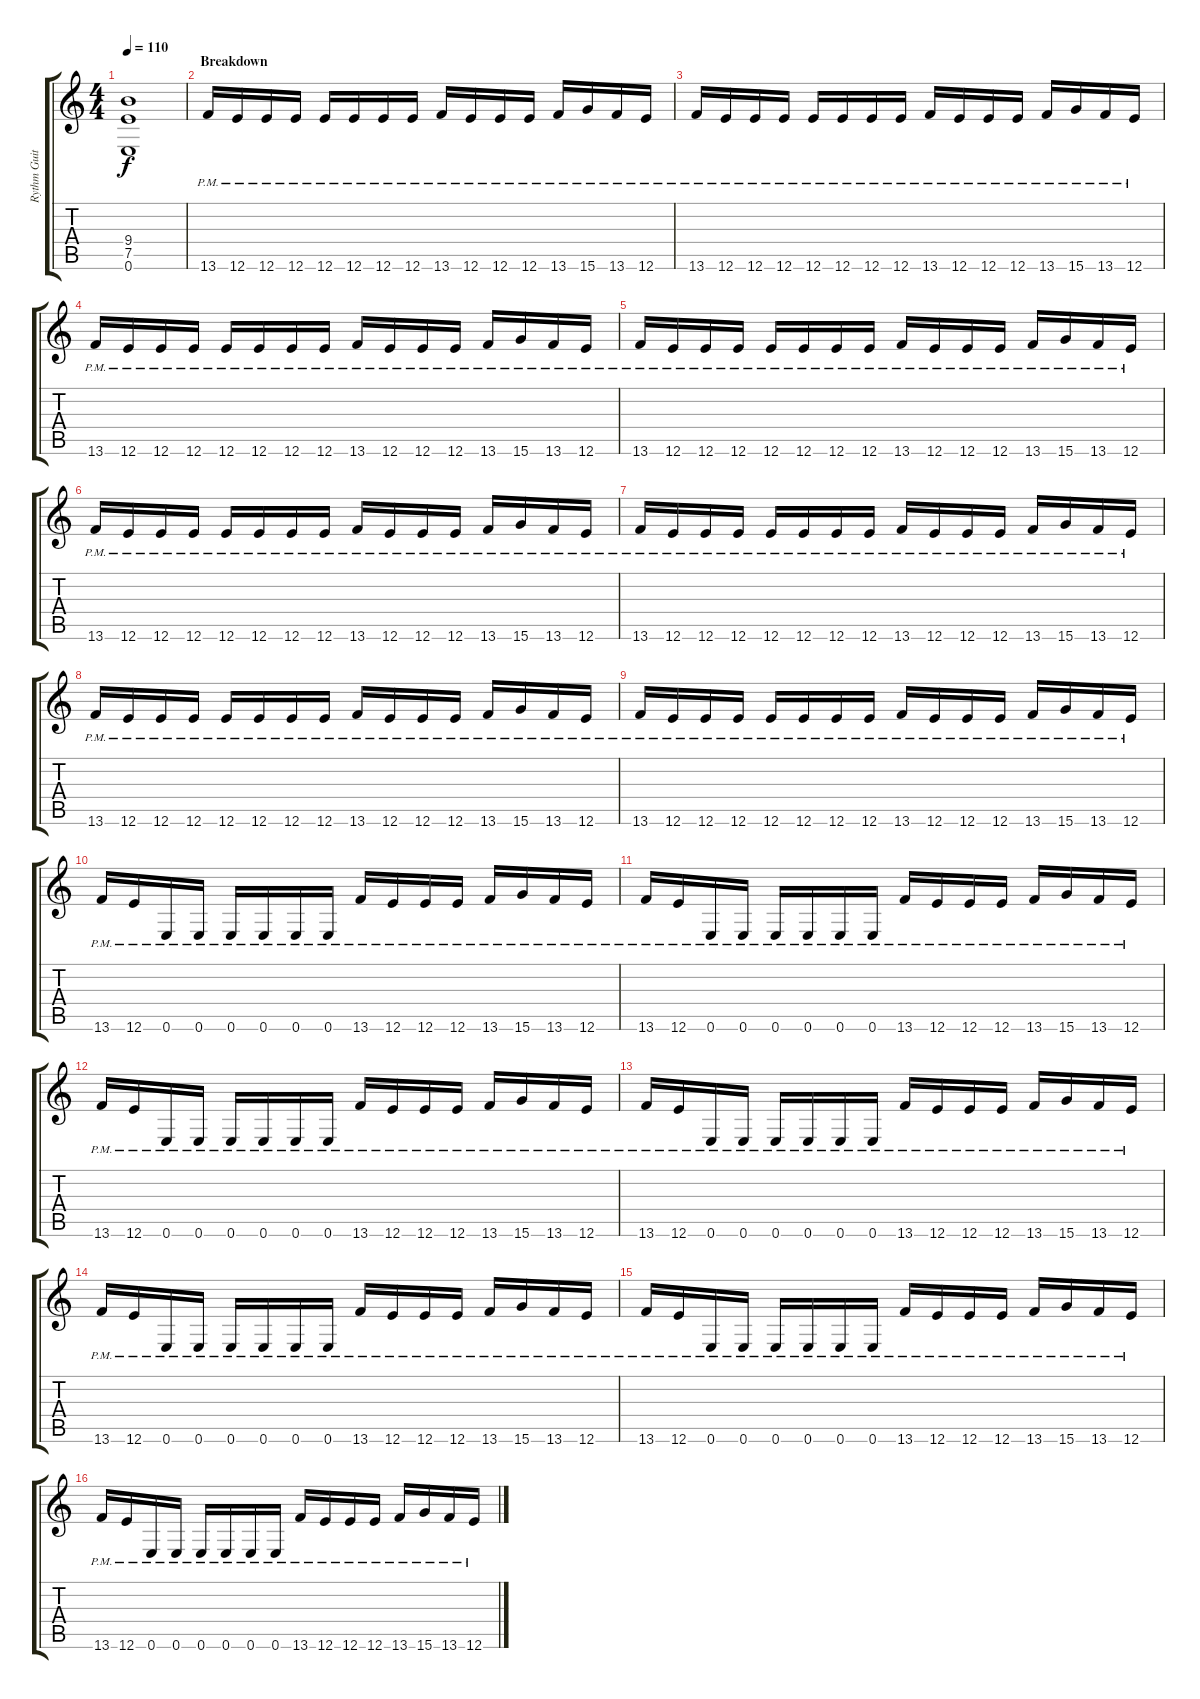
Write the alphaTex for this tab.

\track ("Rythm Guitar" "Rythm Guit") {instrument overdrivenguitar}
\staff {score tabs}
\tuning (E4 B3 G3 D3 A2 E2) {hide}
\ts (4 4)
\tempo 110
\clef g2
\ks c
(9.4{t} 7.5{t} 0.6{t}).1{dy f} |
\section ("" "Breakdown")
13.6{pm}.16{volume 14} 12.6{pm}.16 12.6{pm}.16 12.6{pm}.16 12.6{pm}.16 12.6{pm}.16 12.6{pm}.16 12.6{pm}.16 13.6{pm}.16 12.6{pm}.16 12.6{pm}.16 12.6{pm}.16 13.6{pm}.16 15.6{pm}.16 13.6{pm}.16 12.6{pm}.16 |
13.6{pm}.16 12.6{pm}.16 12.6{pm}.16 12.6{pm}.16 12.6{pm}.16 12.6{pm}.16 12.6{pm}.16 12.6{pm}.16 13.6{pm}.16 12.6{pm}.16 12.6{pm}.16 12.6{pm}.16 13.6{pm}.16 15.6{pm}.16 13.6{pm}.16 12.6{pm}.16 |
13.6{pm}.16 12.6{pm}.16 12.6{pm}.16 12.6{pm}.16 12.6{pm}.16 12.6{pm}.16 12.6{pm}.16 12.6{pm}.16 13.6{pm}.16 12.6{pm}.16 12.6{pm}.16 12.6{pm}.16 13.6{pm}.16 15.6{pm}.16 13.6{pm}.16 12.6{pm}.16 |
13.6{pm}.16 12.6{pm}.16 12.6{pm}.16 12.6{pm}.16 12.6{pm}.16 12.6{pm}.16 12.6{pm}.16 12.6{pm}.16 13.6{pm}.16 12.6{pm}.16 12.6{pm}.16 12.6{pm}.16 13.6{pm}.16 15.6{pm}.16 13.6{pm}.16 12.6{pm}.16 |
13.6{pm}.16 12.6{pm}.16 12.6{pm}.16 12.6{pm}.16 12.6{pm}.16 12.6{pm}.16 12.6{pm}.16 12.6{pm}.16 13.6{pm}.16 12.6{pm}.16 12.6{pm}.16 12.6{pm}.16 13.6{pm}.16 15.6{pm}.16 13.6{pm}.16 12.6{pm}.16 |
13.6{pm}.16 12.6{pm}.16 12.6{pm}.16 12.6{pm}.16 12.6{pm}.16 12.6{pm}.16 12.6{pm}.16 12.6{pm}.16 13.6{pm}.16 12.6{pm}.16 12.6{pm}.16 12.6{pm}.16 13.6{pm}.16 15.6{pm}.16 13.6{pm}.16 12.6{pm}.16 |
13.6{pm}.16 12.6{pm}.16 12.6{pm}.16 12.6{pm}.16 12.6{pm}.16 12.6{pm}.16 12.6{pm}.16 12.6{pm}.16 13.6{pm}.16 12.6{pm}.16 12.6{pm}.16 12.6{pm}.16 13.6{pm}.16 15.6{pm}.16 13.6{pm}.16 12.6{pm}.16 |
13.6{pm}.16 12.6{pm}.16 12.6{pm}.16 12.6{pm}.16 12.6{pm}.16 12.6{pm}.16 12.6{pm}.16 12.6{pm}.16 13.6{pm}.16 12.6{pm}.16 12.6{pm}.16 12.6{pm}.16 13.6{pm}.16 15.6{pm}.16 13.6{pm}.16 12.6{pm}.16 |
13.6{pm}.16 12.6{pm}.16 0.6{pm}.16 0.6{pm}.16 0.6{pm}.16 0.6{pm}.16 0.6{pm}.16 0.6{pm}.16 13.6{pm}.16 12.6{pm}.16 12.6{pm}.16 12.6{pm}.16 13.6{pm}.16 15.6{pm}.16 13.6{pm}.16 12.6{pm}.16 |
13.6{pm}.16 12.6{pm}.16 0.6{pm}.16 0.6{pm}.16 0.6{pm}.16 0.6{pm}.16 0.6{pm}.16 0.6{pm}.16 13.6{pm}.16 12.6{pm}.16 12.6{pm}.16 12.6{pm}.16 13.6{pm}.16 15.6{pm}.16 13.6{pm}.16 12.6{pm}.16 |
13.6{pm}.16 12.6{pm}.16 0.6{pm}.16 0.6{pm}.16 0.6{pm}.16 0.6{pm}.16 0.6{pm}.16 0.6{pm}.16 13.6{pm}.16 12.6{pm}.16 12.6{pm}.16 12.6{pm}.16 13.6{pm}.16 15.6{pm}.16 13.6{pm}.16 12.6{pm}.16 |
13.6{pm}.16 12.6{pm}.16 0.6{pm}.16 0.6{pm}.16 0.6{pm}.16 0.6{pm}.16 0.6{pm}.16 0.6{pm}.16 13.6{pm}.16 12.6{pm}.16 12.6{pm}.16 12.6{pm}.16 13.6{pm}.16 15.6{pm}.16 13.6{pm}.16 12.6{pm}.16 |
13.6{pm}.16 12.6{pm}.16 0.6{pm}.16 0.6{pm}.16 0.6{pm}.16 0.6{pm}.16 0.6{pm}.16 0.6{pm}.16 13.6{pm}.16 12.6{pm}.16 12.6{pm}.16 12.6{pm}.16 13.6{pm}.16 15.6{pm}.16 13.6{pm}.16 12.6{pm}.16 |
13.6{pm}.16 12.6{pm}.16 0.6{pm}.16 0.6{pm}.16 0.6{pm}.16 0.6{pm}.16 0.6{pm}.16 0.6{pm}.16 13.6{pm}.16 12.6{pm}.16 12.6{pm}.16 12.6{pm}.16 13.6{pm}.16 15.6{pm}.16 13.6{pm}.16 12.6{pm}.16 |
13.6{pm}.16 12.6{pm}.16 0.6{pm}.16 0.6{pm}.16 0.6{pm}.16 0.6{pm}.16 0.6{pm}.16 0.6{pm}.16 13.6{pm}.16 12.6{pm}.16 12.6{pm}.16 12.6{pm}.16 13.6{pm}.16 15.6{pm}.16 13.6{pm}.16 12.6{pm}.16
